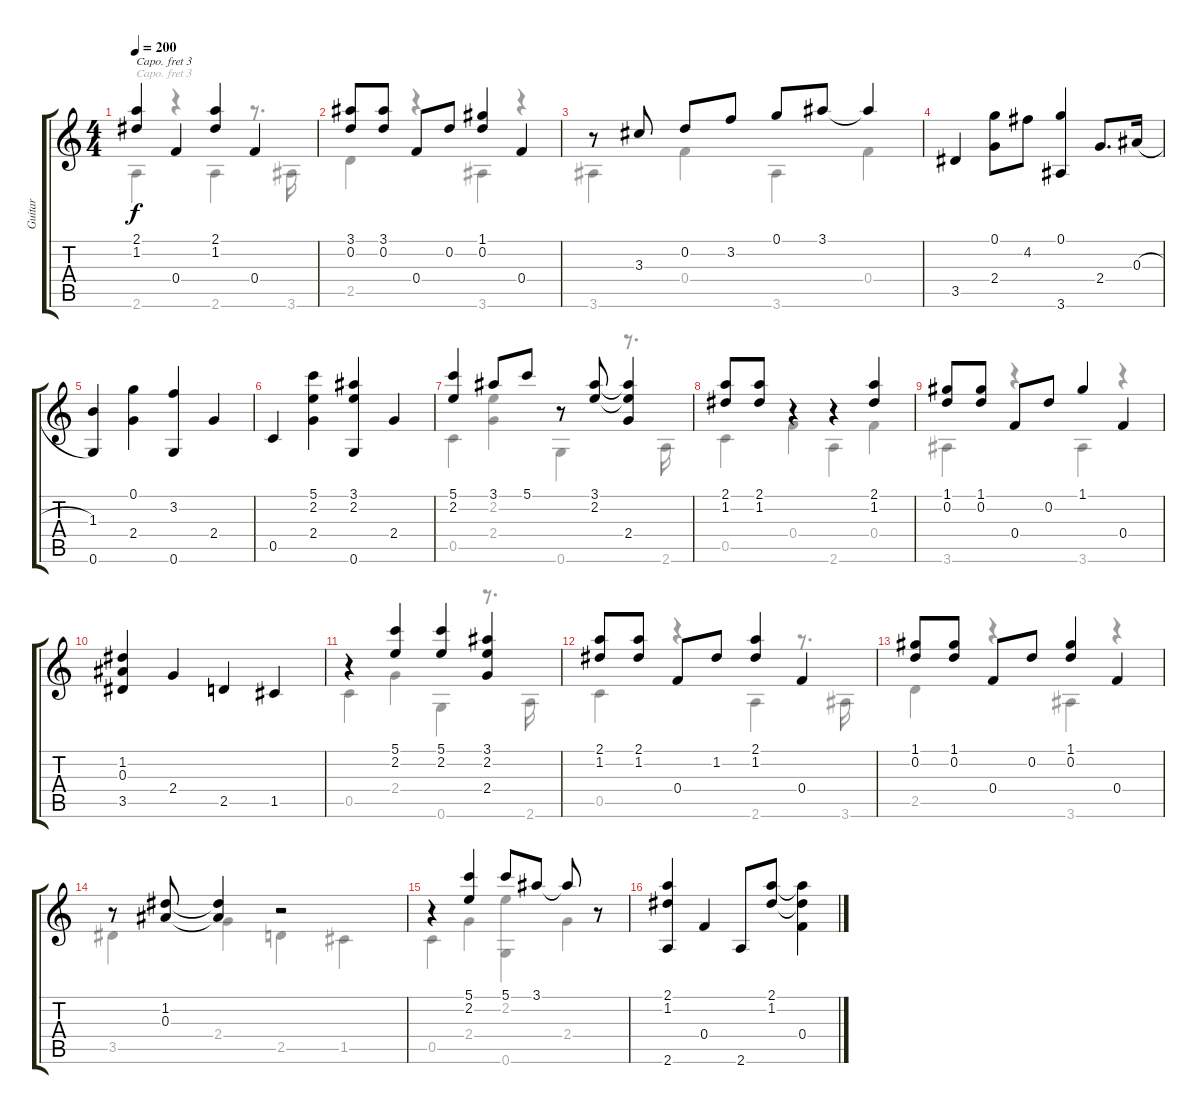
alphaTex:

\track ("Guitar" "Guitar") {instrument acousticguitarsteel}
\staff {score tabs}
\capo 3
\tuning (E4 B3 G3 D3 A2 E2) {hide}
\voice
\ts (4 4)
\tempo 200
\clef g2
\ks c
(2.1 1.2).4{dy f} 0.4.4 (2.1 1.2).4 0.4.4 |
(3.1 0.2).8 (3.1 0.2).8 0.4.8 0.2.8 (1.1 0.2).4 0.4.4 |
r.8 3.3.8 0.2.8 3.2.8 0.1.8 3.1.8 3.1{t}.4 |
3.5.4 (0.1 2.4).8 4.2.8 (0.1 3.6).4 2.4.8{d} 0.3{h}.16 |
(1.3 0.6).4 (0.1 2.4).4 (3.2 0.6).4 2.4.4 |
0.5.4 (5.1 2.2 2.4).4 (3.1 2.2 0.6).4 2.4.4 |
(5.1 2.2).4 3.1.8 5.1.8 r.8 (3.1 2.2).8 (3.1{t} 2.2{t} 2.4).4 |
(2.1 1.2).8 (2.1 1.2).8 r.4 r.4 (2.1 1.2).4 |
(1.1 0.2).8 (1.1 0.2).8 0.4.8 0.2.8 1.1.4 0.4.4 |
(1.2 0.3 3.5).4 2.4.4 2.5.4 1.5.4 |
r.4 (5.1 2.2).4 (5.1 2.2).4 (3.1 2.2 2.4).4 |
(2.1 1.2).8 (2.1 1.2).8 0.4.8 1.2.8 (2.1 1.2).4 0.4.4 |
(1.1 0.2).8 (1.1 0.2).8 0.4.8 0.2.8 (1.1 0.2).4 0.4.4 |
r.8 (1.2 0.3).8 (1.2{t} 0.3{t}).4 r.2 |
r.4 (5.1 2.2).4 5.1.8 3.1.8 3.1{t}.8 r.8 |
(2.1 1.2 2.6).4 0.4.4 2.6.8 (2.1 1.2).8 (2.1{t} 1.2{t} 0.4).4
\voice
\clef g2
\ottava regular
\simile none
\ks c
2.6.4{dy f} r.4 2.6.4 r.8{d} 3.6.16 |
2.5.4 r.4 3.6.4 r.4 |
3.6.4 0.4.4 3.6.4 0.4.4 |
|
|
|
0.5.4 (2.2 2.4).4 0.6.4 r.8{d} 2.6.16 |
0.5.4 0.4.4 2.6.4 0.4.4 |
3.6.4 r.4 3.6.4 r.4 |
|
0.5.4 2.4.4 0.6.4 r.8{d} 2.6.16 |
0.5.4 r.4 2.6.4 r.8{d} 3.6.16 |
2.5.4 r.4 3.6.4 r.4 |
3.5.4 2.4.4 2.5.4 1.5.4 |
0.5.4 2.4.4 (2.2 0.6).4 2.4.4 |
